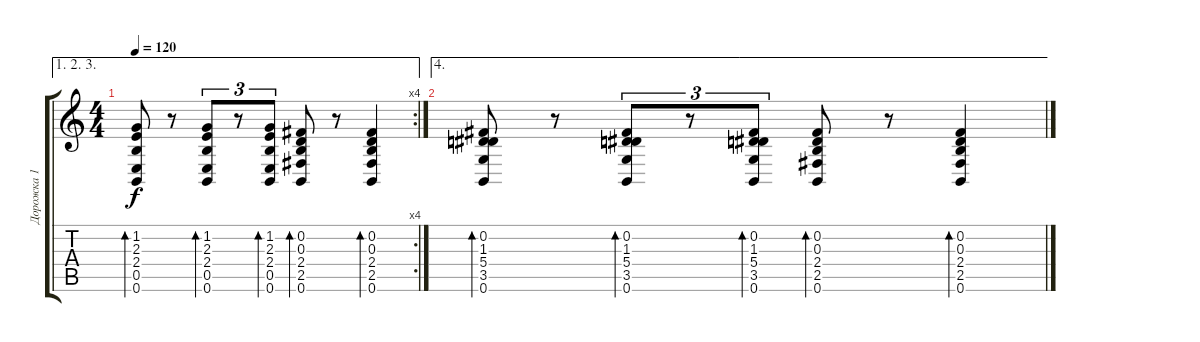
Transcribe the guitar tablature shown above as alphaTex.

\track ("Дорожка 1" "Дорожка 1") {instrument overdrivenguitar}
\staff {score tabs}
\tuning (B3 Gb3 D3 A2 E2 B1) {hide}
\ae (1 2 3)
\rc 4
\ts (4 4)
\tempo 120
\clef g2
\ks c
(1.2 2.3 2.4 0.5 0.6).8{bd 30 dy f} r.8 (1.2 2.3 2.4 0.5 0.6).8{tu (3 2) bd 30} r.8{tu (3 2)} (1.2 2.3 2.4 0.5 0.6).8{tu (3 2) bd 30} (0.2 0.3 2.4 2.5 0.6).8{bd 30} r.8 (0.2 0.3 2.4 2.5 0.6).4{bd 30} |
\ae 4
(0.2 1.3 5.4 3.5 0.6).8{bd 30} r.8 (0.2 1.3 5.4 3.5 0.6).8{tu (3 2) bd 30} r.8{tu (3 2)} (0.2 1.3 5.4 3.5 0.6).8{tu (3 2) bd 30} (0.2 0.3 2.4 2.5 0.6).8{bd 30} r.8 (0.2 0.3 2.4 2.5 0.6).4{bd 30}
